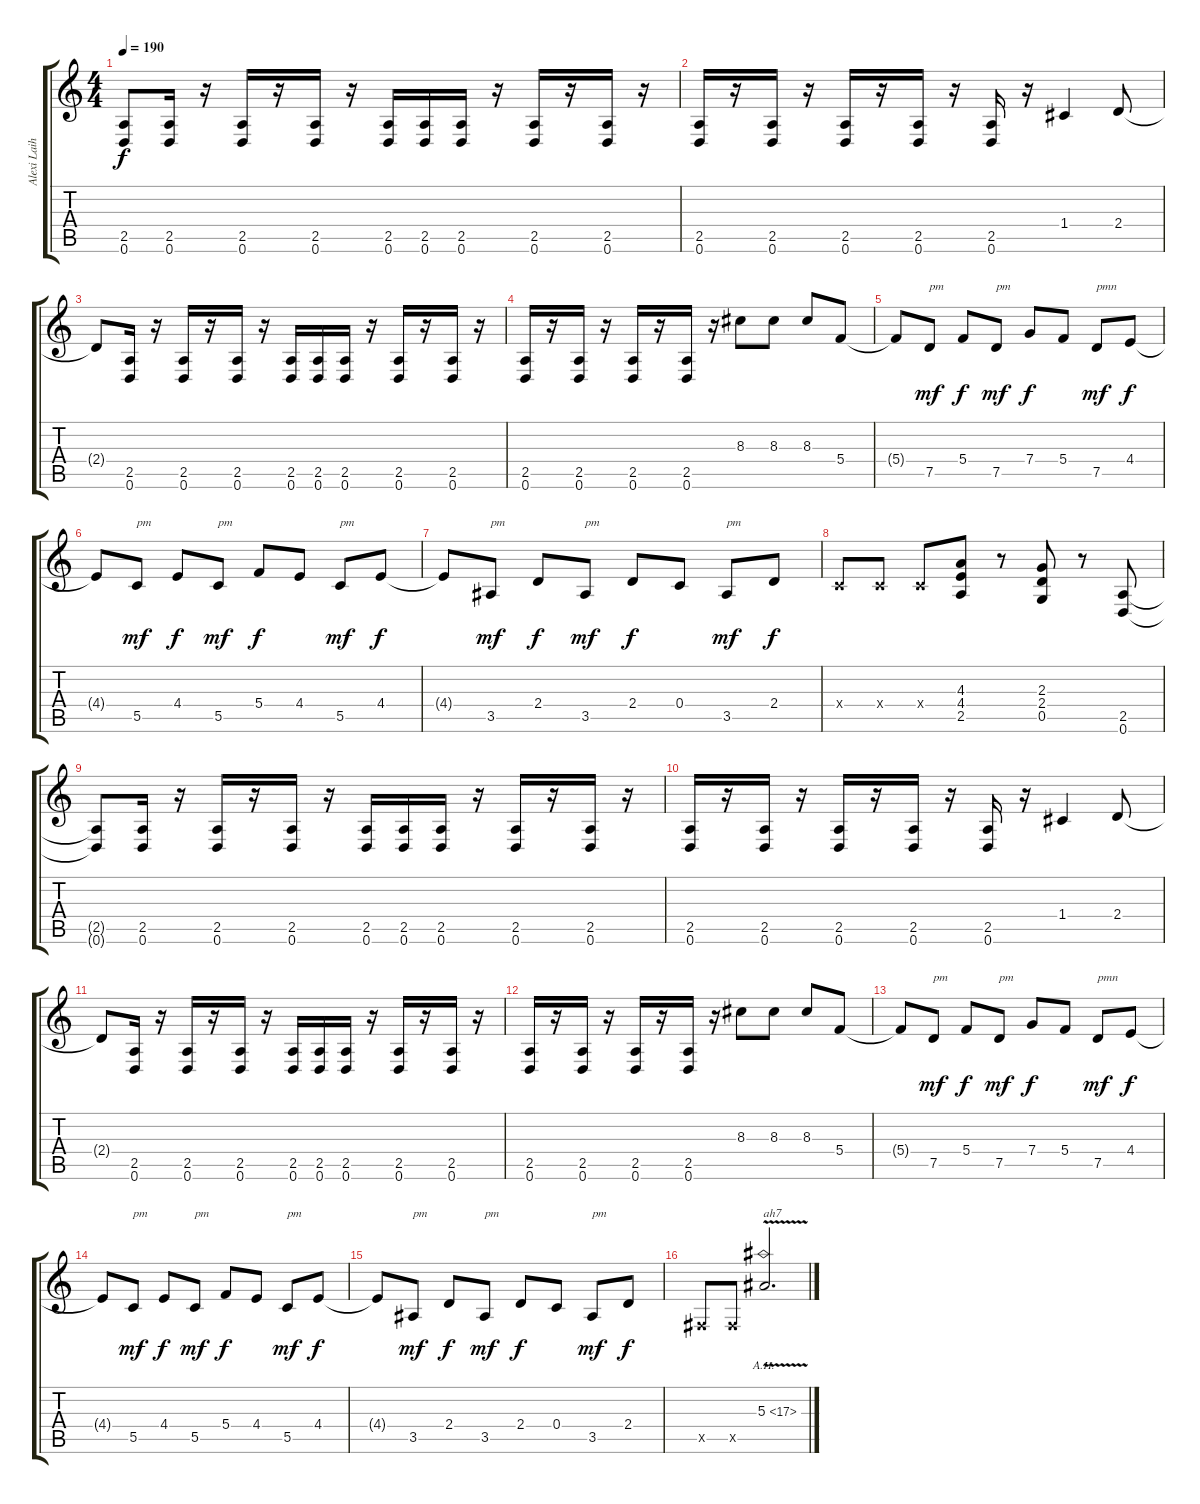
\track ("Alexi Laiho" "Alexi Laih") {instrument distortionguitar}
\staff {score tabs}
\tuning (D4 A3 F3 C3 G2 D2) {hide}
\ts (4 4)
\tempo 190
\clef g2
\ks c
(2.5{t} 0.6{t}).8{dy f} (2.5 0.6).16 r.16 (2.5 0.6).16 r.16 (2.5 0.6).16 r.16 (2.5 0.6).16 (2.5 0.6).16 (2.5 0.6).16 r.16 (2.5 0.6).16 r.16 (2.5 0.6).16 r.16 |
(2.5 0.6).16 r.16 (2.5 0.6).16 r.16 (2.5 0.6).16 r.16 (2.5 0.6).16 r.16 (2.5 0.6).16 r.16 1.4.4 2.4.8 |
2.4{t}.8 (2.5 0.6).16 r.16 (2.5 0.6).16 r.16 (2.5 0.6).16 r.16 (2.5 0.6).16 (2.5 0.6).16 (2.5 0.6).16 r.16 (2.5 0.6).16 r.16 (2.5 0.6).16 r.16 |
(2.5 0.6).16 r.16 (2.5 0.6).16 r.16 (2.5 0.6).16 r.16 (2.5 0.6).16 r.16 8.3.8 8.3.8 8.3.8 5.4.8 |
5.4{t}.8 7.5.8{txt "pm" dy mf} 5.4.8{dy f} 7.5.8{txt "pm" dy mf} 7.4.8{dy f} 5.4.8 7.5.8{txt "pmn" dy mf} 4.4.8{dy f} |
4.4{t}.8 5.5.8{txt "pm" dy mf} 4.4.8{dy f} 5.5.8{txt "pm" dy mf} 5.4.8{dy f} 4.4.8 5.5.8{txt "pm" dy mf} 4.4.8{dy f} |
4.4{t}.8 3.5.8{txt "pm" dy mf} 2.4.8{dy f} 3.5.8{txt "pm" dy mf} 2.4.8{dy f} 0.4.8 3.5.8{txt "pm" dy mf} 2.4.8{dy f} |
0.4{x}.8 0.4{x}.8 0.4{x}.8 (4.3 4.4 2.5).8 r.8 (2.3 2.4 0.5).8 r.8 (2.5 0.6).8 |
(2.5{t} 0.6{t}).8 (2.5 0.6).16 r.16 (2.5 0.6).16 r.16 (2.5 0.6).16 r.16 (2.5 0.6).16 (2.5 0.6).16 (2.5 0.6).16 r.16 (2.5 0.6).16 r.16 (2.5 0.6).16 r.16 |
(2.5 0.6).16 r.16 (2.5 0.6).16 r.16 (2.5 0.6).16 r.16 (2.5 0.6).16 r.16 (2.5 0.6).16 r.16 1.4.4 2.4.8 |
2.4{t}.8 (2.5 0.6).16 r.16 (2.5 0.6).16 r.16 (2.5 0.6).16 r.16 (2.5 0.6).16 (2.5 0.6).16 (2.5 0.6).16 r.16 (2.5 0.6).16 r.16 (2.5 0.6).16 r.16 |
(2.5 0.6).16 r.16 (2.5 0.6).16 r.16 (2.5 0.6).16 r.16 (2.5 0.6).16 r.16 8.3.8 8.3.8 8.3.8 5.4.8 |
5.4{t}.8 7.5.8{txt "pm" dy mf} 5.4.8{dy f} 7.5.8{txt "pm" dy mf} 7.4.8{dy f} 5.4.8 7.5.8{txt "pmn" dy mf} 4.4.8{dy f} |
4.4{t}.8 5.5.8{txt "pm" dy mf} 4.4.8{dy f} 5.5.8{txt "pm" dy mf} 5.4.8{dy f} 4.4.8 5.5.8{txt "pm" dy mf} 4.4.8{dy f} |
4.4{t}.8 3.5.8{txt "pm" dy mf} 2.4.8{dy f} 3.5.8{txt "pm" dy mf} 2.4.8{dy f} 0.4.8 3.5.8{txt "pm" dy mf} 2.4.8{dy f} |
-1.5{x}.8 -1.5{x}.8 5.3{ah 12 v}.2{d txt "ah7"}
